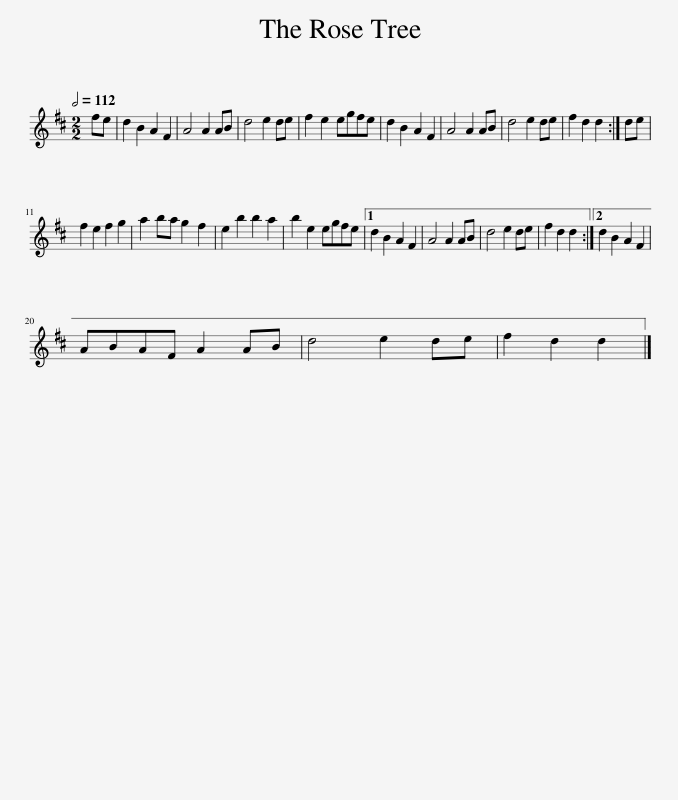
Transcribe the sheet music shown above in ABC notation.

X:1
L:1/8
Q:1/2=112
M:2/2
I:linebreak $
K:D
V:1 treble
V:1
 fe | d2 B2 A2 F2 | A4 A2 AB | d4 e2 de | f2 e2 egfe | %5
 d2 B2 A2 F2 | A4 A2 AB | d4 e2 de | f2 d2 d2 :| de |$ %10
 f2 e2 f2 g2 | a2 ba g2 f2 | e2 b2 b2 a2 | b2 e2 egfe |1 d2 B2 A2 F2 | %15
 A4 A2 AB | d4 e2 de | f2 d2 d2 :|2 d2 B2 A2 F2 |$ ABAF A2 AB | %20
 d4 e2 de | f2 d2 d2 |] %22
